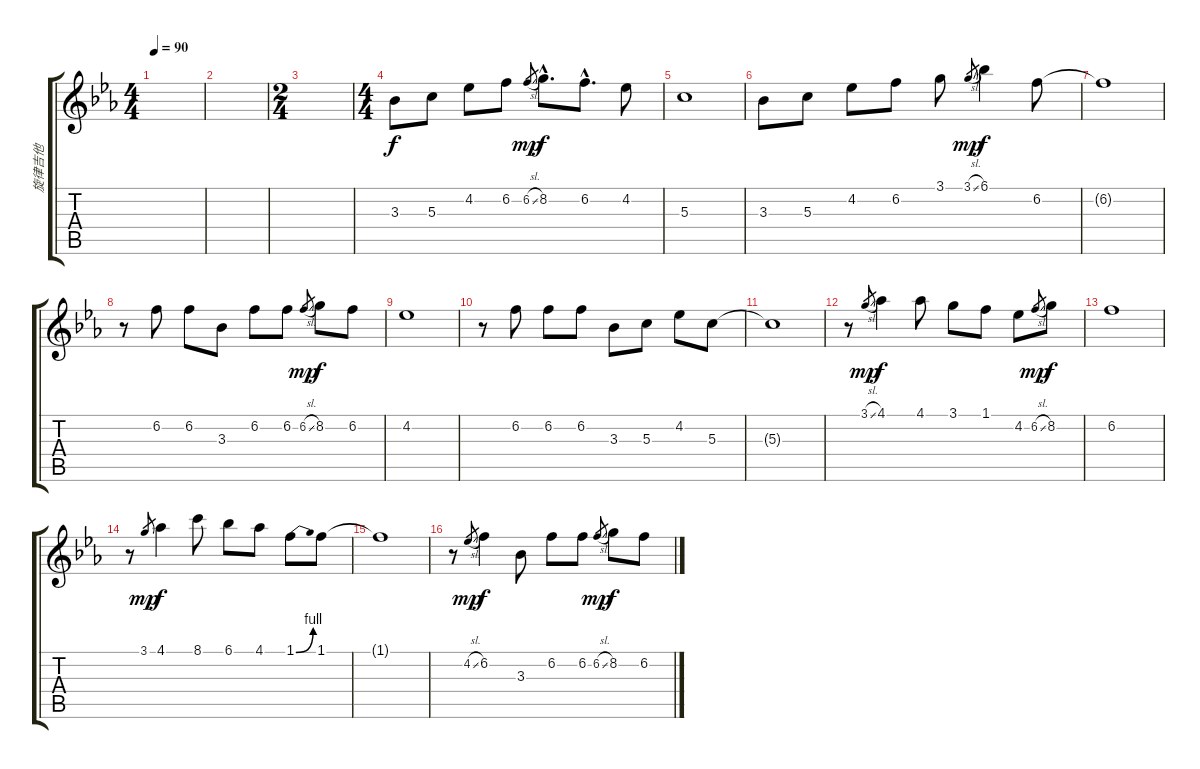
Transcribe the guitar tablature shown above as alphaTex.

\track ("旋律吉他" "旋律吉他") {instrument acousticguitarnylon}
\staff {score tabs}
\tuning (E4 B3 G3 D3 A2 E2) {hide}
\ts (4 4)
\tempo 90
\clef g2
\ks eb
|
|
\ts (2 4)
|
\ts (4 4)
3.3.8 5.3.8 4.2.8 6.2.8 6.2{sl}.8{gr dy mp} 8.2{hac}.8{d dy f} 6.2{hac}.8{d} 4.2.8 |
5.3.1 |
3.3.8 5.3.8 4.2.8 6.2.8 3.1.8 3.1{sl}.8{gr dy mp} 6.1.4{dy f} 6.2.8 |
6.2{t}.1 |
r.8 6.2.8 6.2.8 3.3.8 6.2.8 6.2.8 6.2{sl}.8{gr dy mp} 8.2.8{dy f} 6.2.8 |
4.2.1 |
r.8 6.2.8 6.2.8 6.2.8 3.3.8 5.3.8 4.2.8 5.3.8 |
5.3{t}.1 |
r.8{balance 13} 3.1{sl}.8{gr dy mp} 4.1.4{dy f} 4.1.8 3.1.8 1.1.8 4.2.8 6.2{sl}.8{gr dy mp} 8.2.8{dy f} |
6.2.1 |
r.8 3.1.8{gr dy mp} 4.1.4{dy f} 8.1.8 6.1.8 4.1.8 1.1{be (bend 0 0 60 4)}.8 1.1.8 |
1.1{t}.1 |
r.8 4.2{sl}.8{gr dy mp} 6.2.4{dy f} 3.3.8 6.2.8 6.2.8 6.2{sl}.8{gr dy mp} 8.2.8{dy f} 6.2.8
